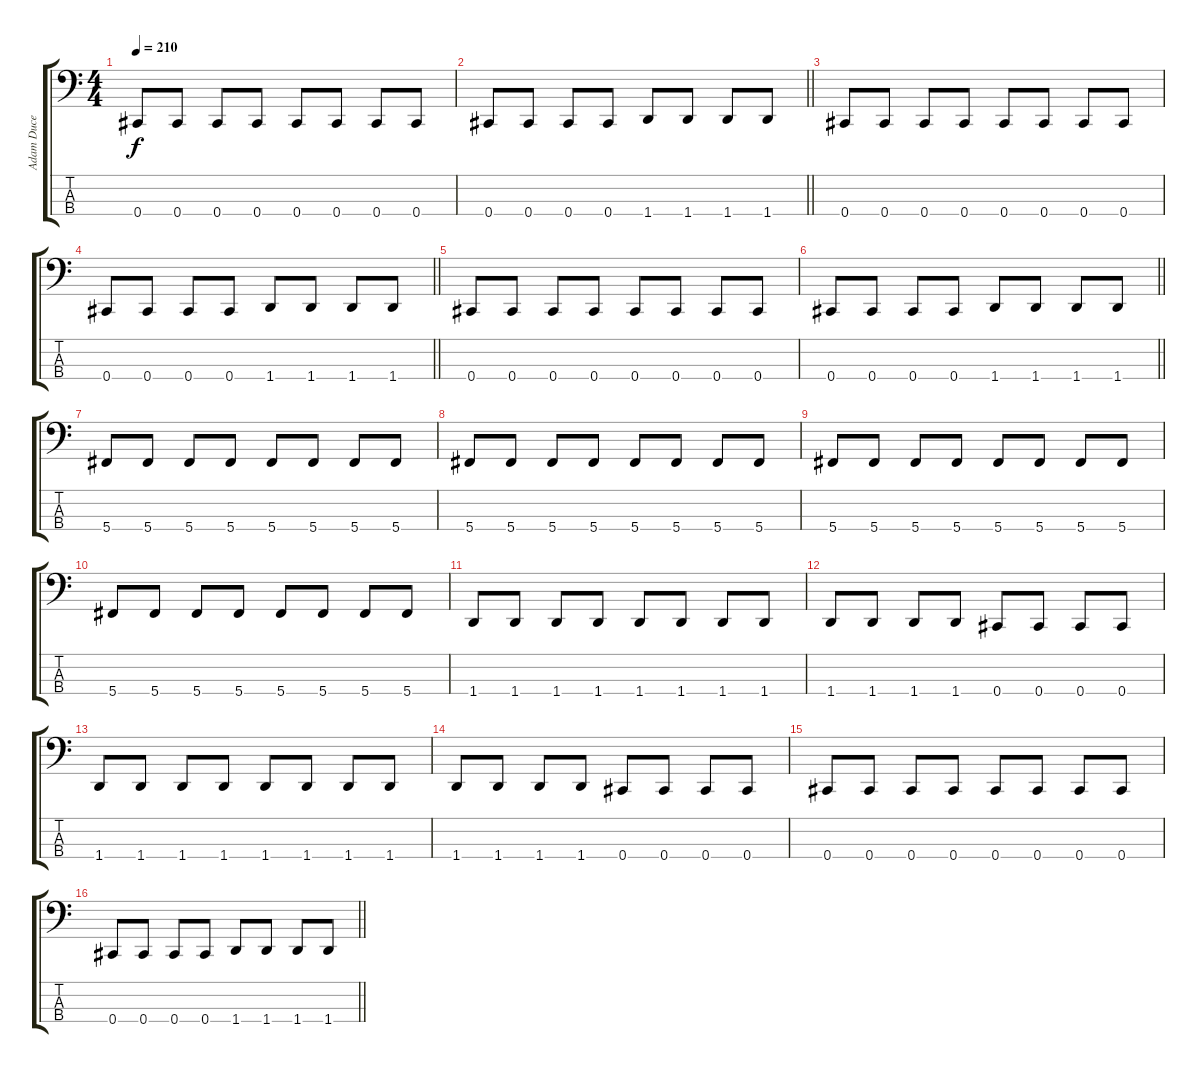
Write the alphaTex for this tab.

\track ("Adam Duce" "Adam Duce") {instrument electricbassfinger}
\staff {score tabs}
\tuning (E2 B1 Gb1 Db1) {hide}
\ts (4 4)
\tempo 210
\clef f4
\ks c
0.4.8{dy f} 0.4.8 0.4.8 0.4.8 0.4.8 0.4.8 0.4.8 0.4.8 |
\barLineRight lightlight
0.4.8 0.4.8 0.4.8 0.4.8 1.4.8 1.4.8 1.4.8 1.4.8 |
0.4.8 0.4.8 0.4.8 0.4.8 0.4.8 0.4.8 0.4.8 0.4.8 |
\barLineRight lightlight
0.4.8 0.4.8 0.4.8 0.4.8 1.4.8 1.4.8 1.4.8 1.4.8 |
0.4.8 0.4.8 0.4.8 0.4.8 0.4.8 0.4.8 0.4.8 0.4.8 |
\barLineRight lightlight
0.4.8 0.4.8 0.4.8 0.4.8 1.4.8 1.4.8 1.4.8 1.4.8 |
5.4.8 5.4.8 5.4.8 5.4.8 5.4.8 5.4.8 5.4.8 5.4.8 |
5.4.8 5.4.8 5.4.8 5.4.8 5.4.8 5.4.8 5.4.8 5.4.8 |
5.4.8 5.4.8 5.4.8 5.4.8 5.4.8 5.4.8 5.4.8 5.4.8 |
5.4.8 5.4.8 5.4.8 5.4.8 5.4.8 5.4.8 5.4.8 5.4.8 |
1.4.8 1.4.8 1.4.8 1.4.8 1.4.8 1.4.8 1.4.8 1.4.8 |
1.4.8 1.4.8 1.4.8 1.4.8 0.4.8 0.4.8 0.4.8 0.4.8 |
1.4.8 1.4.8 1.4.8 1.4.8 1.4.8 1.4.8 1.4.8 1.4.8 |
1.4.8 1.4.8 1.4.8 1.4.8 0.4.8 0.4.8 0.4.8 0.4.8 |
0.4.8 0.4.8 0.4.8 0.4.8 0.4.8 0.4.8 0.4.8 0.4.8 |
\barLineRight lightlight
0.4.8 0.4.8 0.4.8 0.4.8 1.4.8 1.4.8 1.4.8 1.4.8
